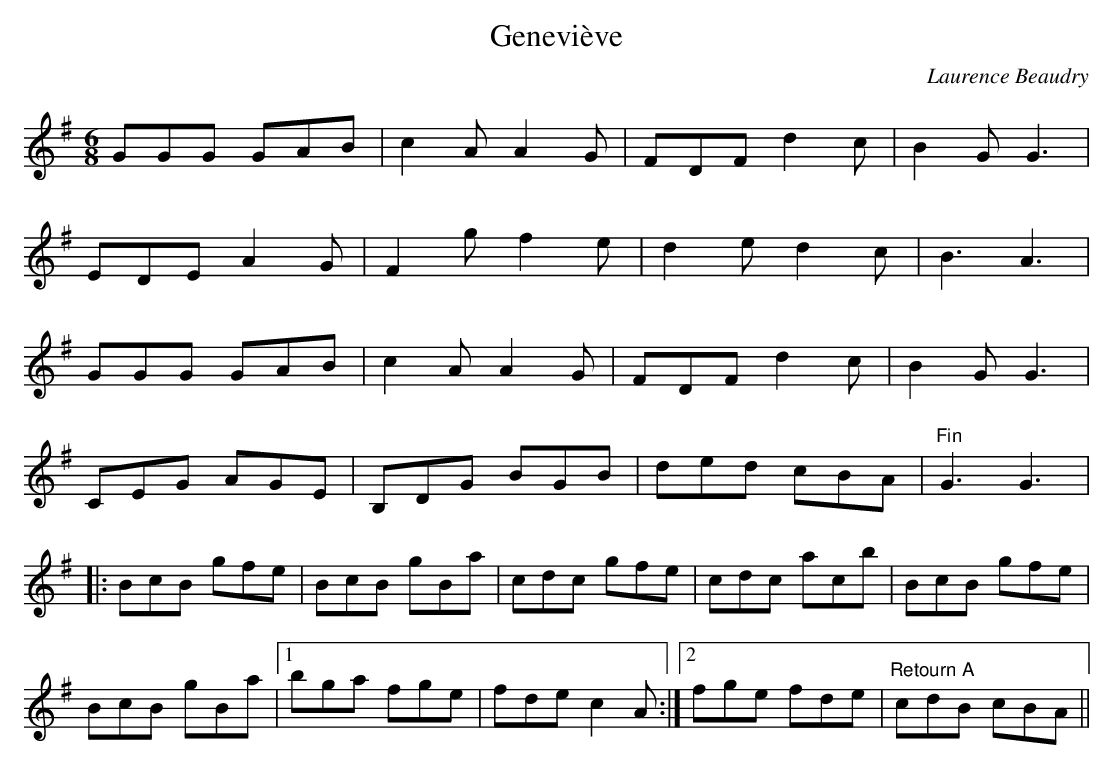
X:1
T:Geneviève
C:Laurence Beaudry
M:6/8
L:1/8
K:G
GGG GAB | c2A A2G | FDF d2c | B2G G3 |
EDE A2G | F2g f2e | d2e d2c | B3 A3 |
GGG GAB | c2A A2G | FDF d2c | B2G G3 |
CEG  AGE | B,DG BGB | ded cBA | "Fin" G3 G3 |:
BcB gfe | BcB gBa | cdc gfe | cdc acb | BcB gfe |
BcB gBa |1 bga fge | fde c2A :|2 fge fde | "Retourn A" cdB cBA ||
